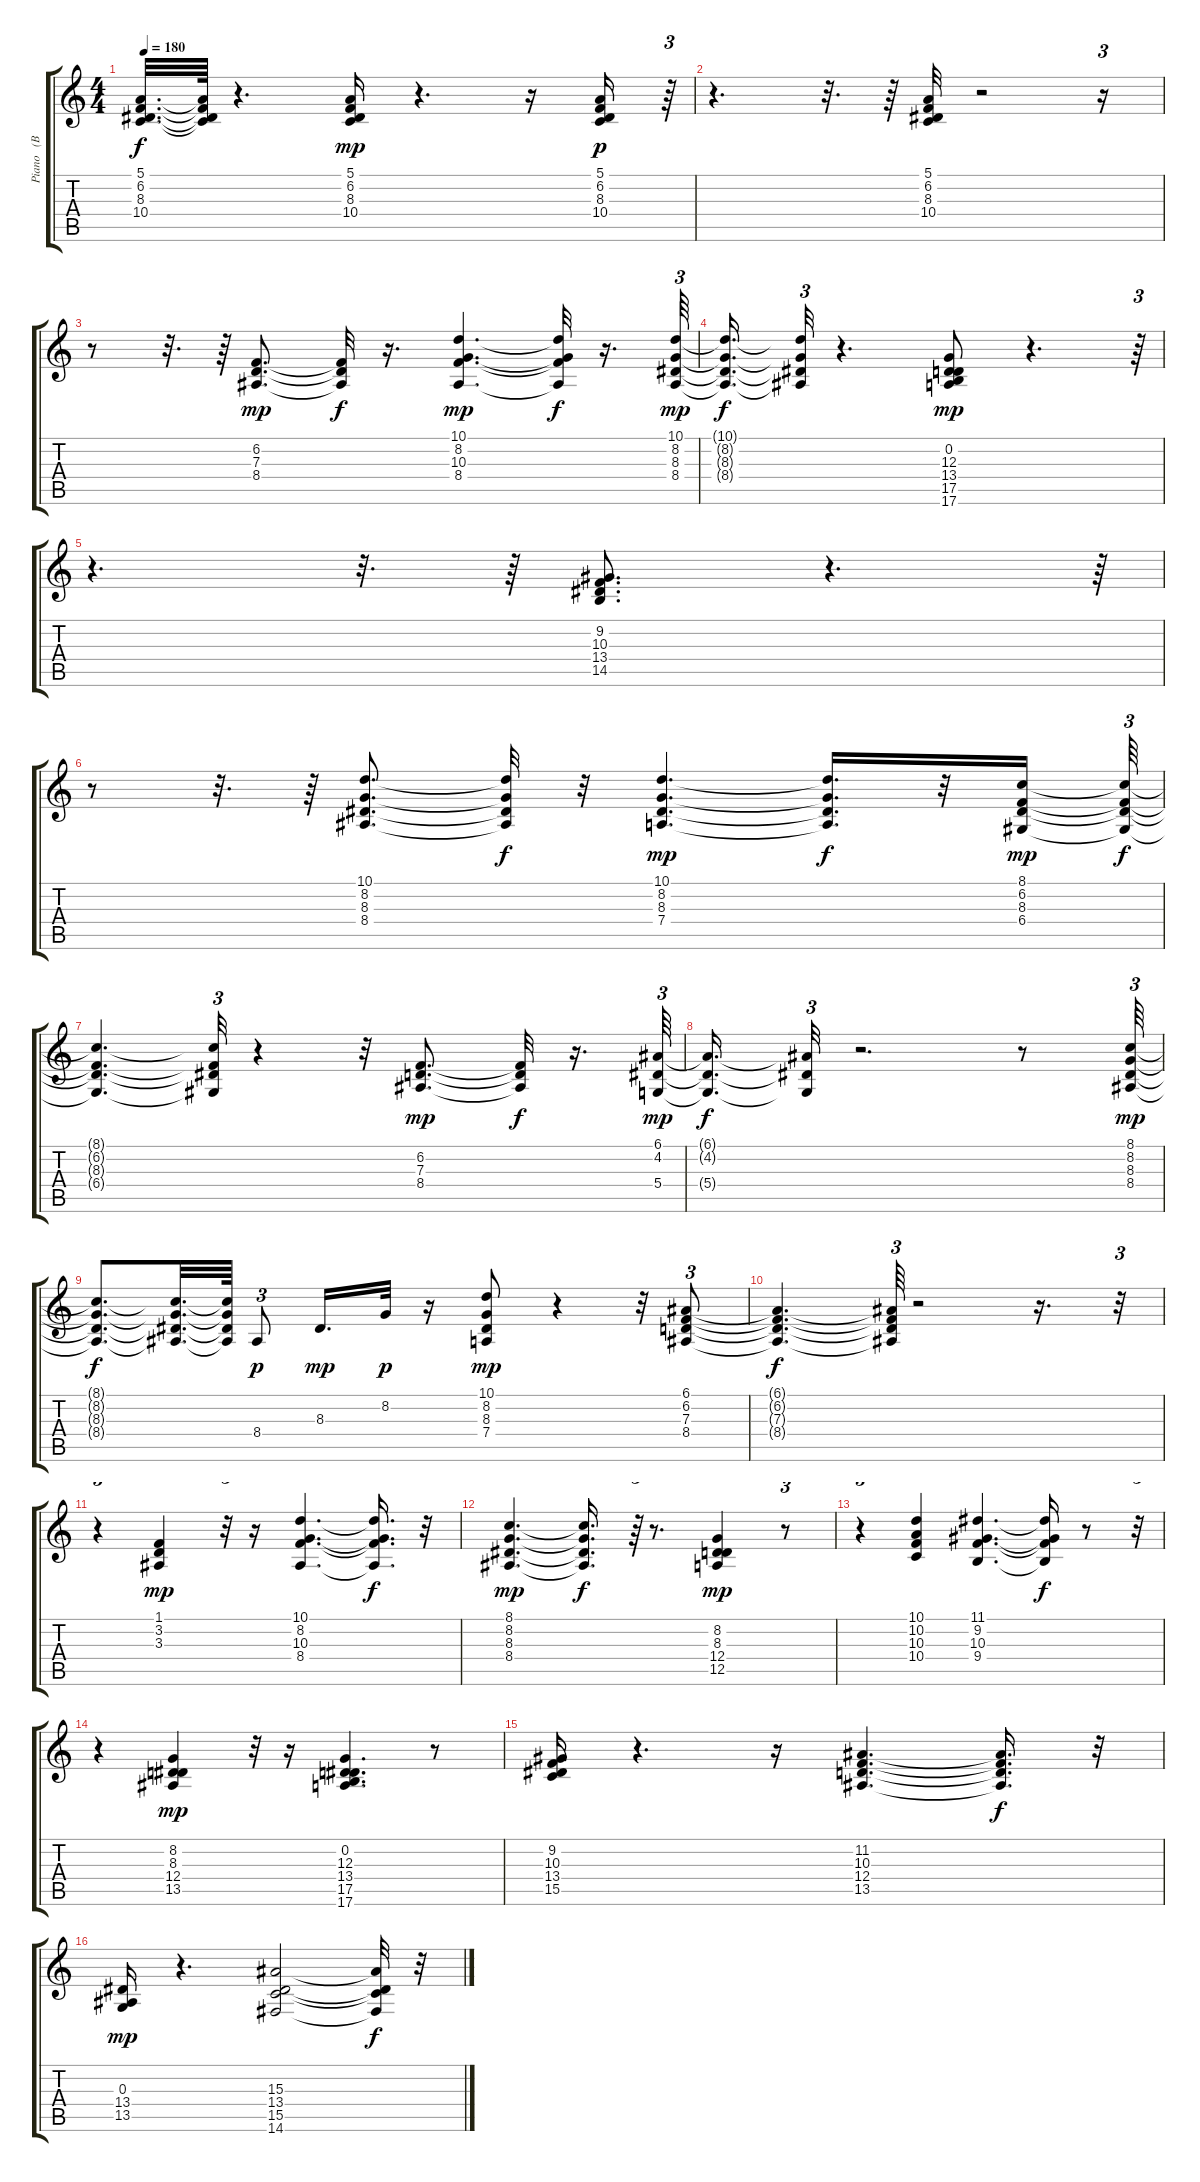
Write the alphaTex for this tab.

\track ("Piano   (BB)" "Piano   (B") {instrument acousticgrandpiano}
\staff {score tabs}
\tuning (E4 B3 G3 D3 A2 E2) {hide}
\ts (4 4)
\tempo 180
\clef g2
\ks c
(5.1{t} 6.2{t} 8.3{t} 10.4{t}).32{d dy f} (5.1{t} 6.2{t} 8.3{t} 10.4{t}).64 r.4{d} (5.1 6.2 8.3 10.4).16{dy mp} r.4{d} r.16 (5.1 6.2 8.3 10.4).16{dy p} r.64{tu (3 2)} |
r.4{d} r.32{d} r.64 (5.1 6.2 8.3 10.4).32 r.2 r.16{tu (3 2)} |
r.8 r.32{d} r.64 (6.2 7.3 8.4).8{d dy mp} (6.2{t} 7.3{t} 8.4{t}).32{dy f} r.16{d} (10.1 8.2 10.3 8.4).4{d dy mp} (10.1{t} 8.2{t} 10.3{t} 8.4{t}).32{dy f} r.16{d} (10.1 8.2 8.3 8.4).64{tu (3 2) dy mp} |
(10.1{t} 8.2{t} 8.3{t} 8.4{t}).16{d dy f} (10.1{t} 8.2{t} 8.3{t} 8.4{t}).32{tu (3 2)} r.4{d} (0.2 12.3 13.4 17.5 17.6).8{dy mp} r.4{d} r.64{tu (3 2)} |
r.4{d} r.32{d} r.64 (9.2 10.3 13.4 14.5).8{d} r.4{d} r.64{tu (3 2)} |
r.8 r.32{d} r.64 (10.1 8.2 8.3 8.4).8{d} (10.1{t} 8.2{t} 8.3{t} 8.4{t}).32{dy f} r.32 (10.1 8.2 8.3 7.4).4{d dy mp} (10.1{t} 8.2{t} 8.3{t} 7.4{t}).16{d dy f} r.32 (8.1 6.2 8.3 6.4).16{dy mp} (8.1{t} 6.2{t} 8.3{t} 6.4{t}).64{tu (3 2) dy f} |
(8.1{t} 6.2{t} 8.3{t} 6.4{t}).4{d} (8.1{t} 6.2{t} 8.3{t} 6.4{t}).32{tu (3 2)} r.4 r.32 (6.2 7.3 8.4).8{d dy mp} (6.2{t} 7.3{t} 8.4{t}).32{dy f} r.16{d} (6.1 4.2 5.4).64{tu (3 2) dy mp} |
(6.1{t} 4.2{t} 5.4{t}).16{d dy f} (6.1{t} 4.2{t} 5.4{t}).32{tu (3 2)} r.2{d} r.8 (8.1 8.2 8.3 8.4).64{tu (3 2) dy mp} |
(8.1{t} 8.2{t} 8.3{t} 8.4{t}).8{d dy f} (8.1{t} 8.2{t} 8.3{t} 8.4{t}).32{d} (8.1{t} 8.2{t} 8.3{t} 8.4{t}).64 8.4.8{tu (3 2) dy p} 8.3.16{d dy mp} 8.2.32{dy p} r.16 (10.1 8.2 8.3 7.4).8{dy mp} r.4 r.32 (6.1 6.2 7.3 8.4).8{tu (3 2)} |
(6.1{t} 6.2{t} 7.3{t} 8.4{t}).4{d dy f} (6.1{t} 6.2{t} 7.3{t} 8.4{t}).64{tu (3 2)} r.2 r.16{d} r.32{tu (3 2)} |
r.4{tu (3 2)} (1.1 3.2 3.3).4{dy mp} r.32{tu (3 2)} r.16 (10.1 8.2 10.3 8.4).4{d} (10.1{t} 8.2{t} 10.3{t} 8.4{t}).16{d dy f} r.32 |
(8.1 8.2 8.3 8.4).4{d dy mp} (8.1{t} 8.2{t} 8.3{t} 8.4{t}).16{d dy f} r.64{tu (3 2)} r.8{d} (8.2 8.3 12.4 12.5).4{dy mp} r.8{tu (3 2)} |
r.4{tu (3 2)} (10.1 10.2 10.3 10.4).4 (11.1 9.2 10.3 9.4).4{d} (11.1{t} 9.2{t} 10.3{t} 9.4{t}).16{dy f} r.8 r.32{tu (3 2)} |
r.4{tu (3 2)} (8.2 8.3 12.4 13.5).4{dy mp} r.32{tu (3 2)} r.16 (0.2 12.3 13.4 17.5 17.6).4{d} r.8 |
(9.2 10.3 13.4 15.5).16 r.4{d} r.16 (11.2 10.3 12.4 13.5).4{d} (11.2{t} 10.3{t} 12.4{t} 13.5{t}).16{d dy f} r.32 |
(0.3 13.4 13.5).16{dy mp} r.4{d} (15.3 13.4 15.5 14.6).2 (15.3{t} 13.4{t} 15.5{t} 14.6{t}).32{dy f} r.32
